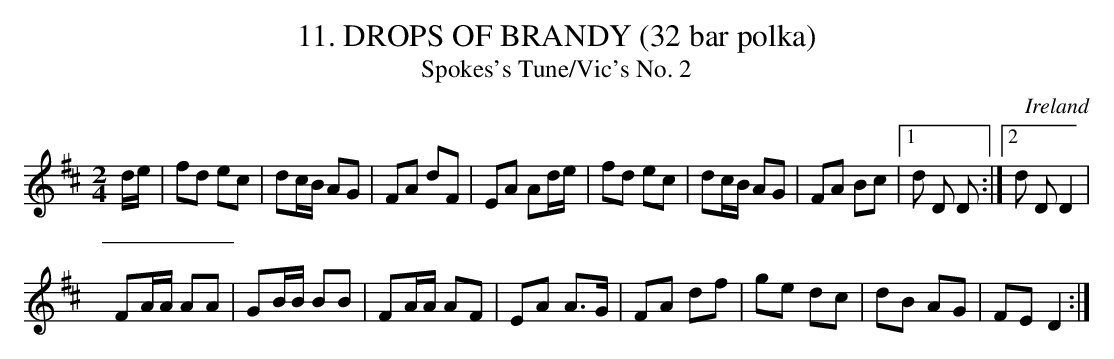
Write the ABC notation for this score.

X:1
T:11. DROPS OF BRANDY (32 bar polka)
T:Spokes's Tune/Vic's No. 2
O:Ireland
M:2/4
L:1/8
K:D
d/2e/2|\
fd ec|dc/2B/2 AG|FA dF|EA Ad/2e/2|\
fd ec|dc/2B/2 AG|FA Bc|[1 d D D:| [2 d D D2 |
FA/2A/2 AA|GB/2B/2 BB|FA/2A/2 AF|EA A>G|\
FA df|ge dc|dB AG|FE D2 :|
